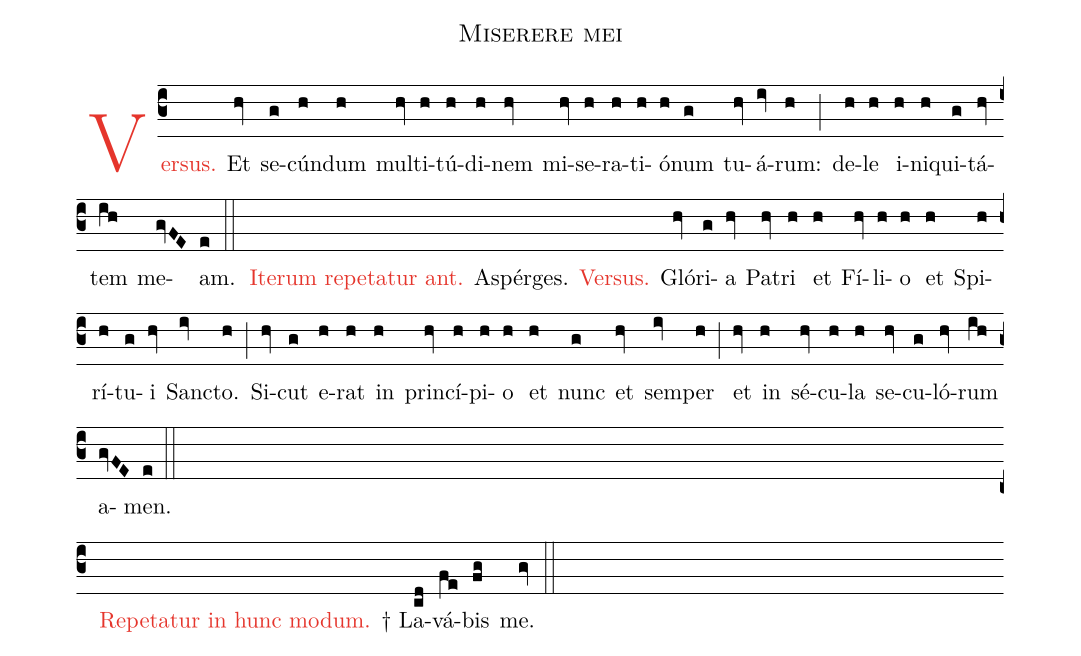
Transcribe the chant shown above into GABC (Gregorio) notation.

name: Miserere mei;
%%
<c>Versus.</c> {Et}(hv) se(g)cún(h)dum(h) mul(hv)ti(h)tú(h)di(h)nem(hv) mi(hv)se(h)ra(h)ti(h)ó(h)num(g) tu(hv)á(iv)rum:(h) (;)
de(h)le(h) i(h)ni(h)qui(g)tá(hv)tem(ih) me(gvFE)am.(e) (::)

<c>Iterum repetatur ant.</c> Aspérges.()

<c>Versus.</c> {Gló}(hv)ri(g)a(hv) Pa(hv)tri(h) et(h) Fí(hv)li(h)o(h) et(h) Spi(h)rí(h)tu(g)i(hv) Sanc(iv)to.(h) (;)
Si(hv)cut(g) e(h)rat(h) in(h) prin(hv)cí(h)pi(h)o(h) et(h) nunc(g) et(hv) sem(iv)per(h) (;)
et(hv) in(h) sé(hv)cu(h)la(h) se(hv)cu(g)ló(hv)rum(ih) a(gvFE)men.(e) (::Z)

<c>Repetatur in hunc modum.</c>()

†~La(cd)vá(fe)bis(fg) me.(gv) (::)
